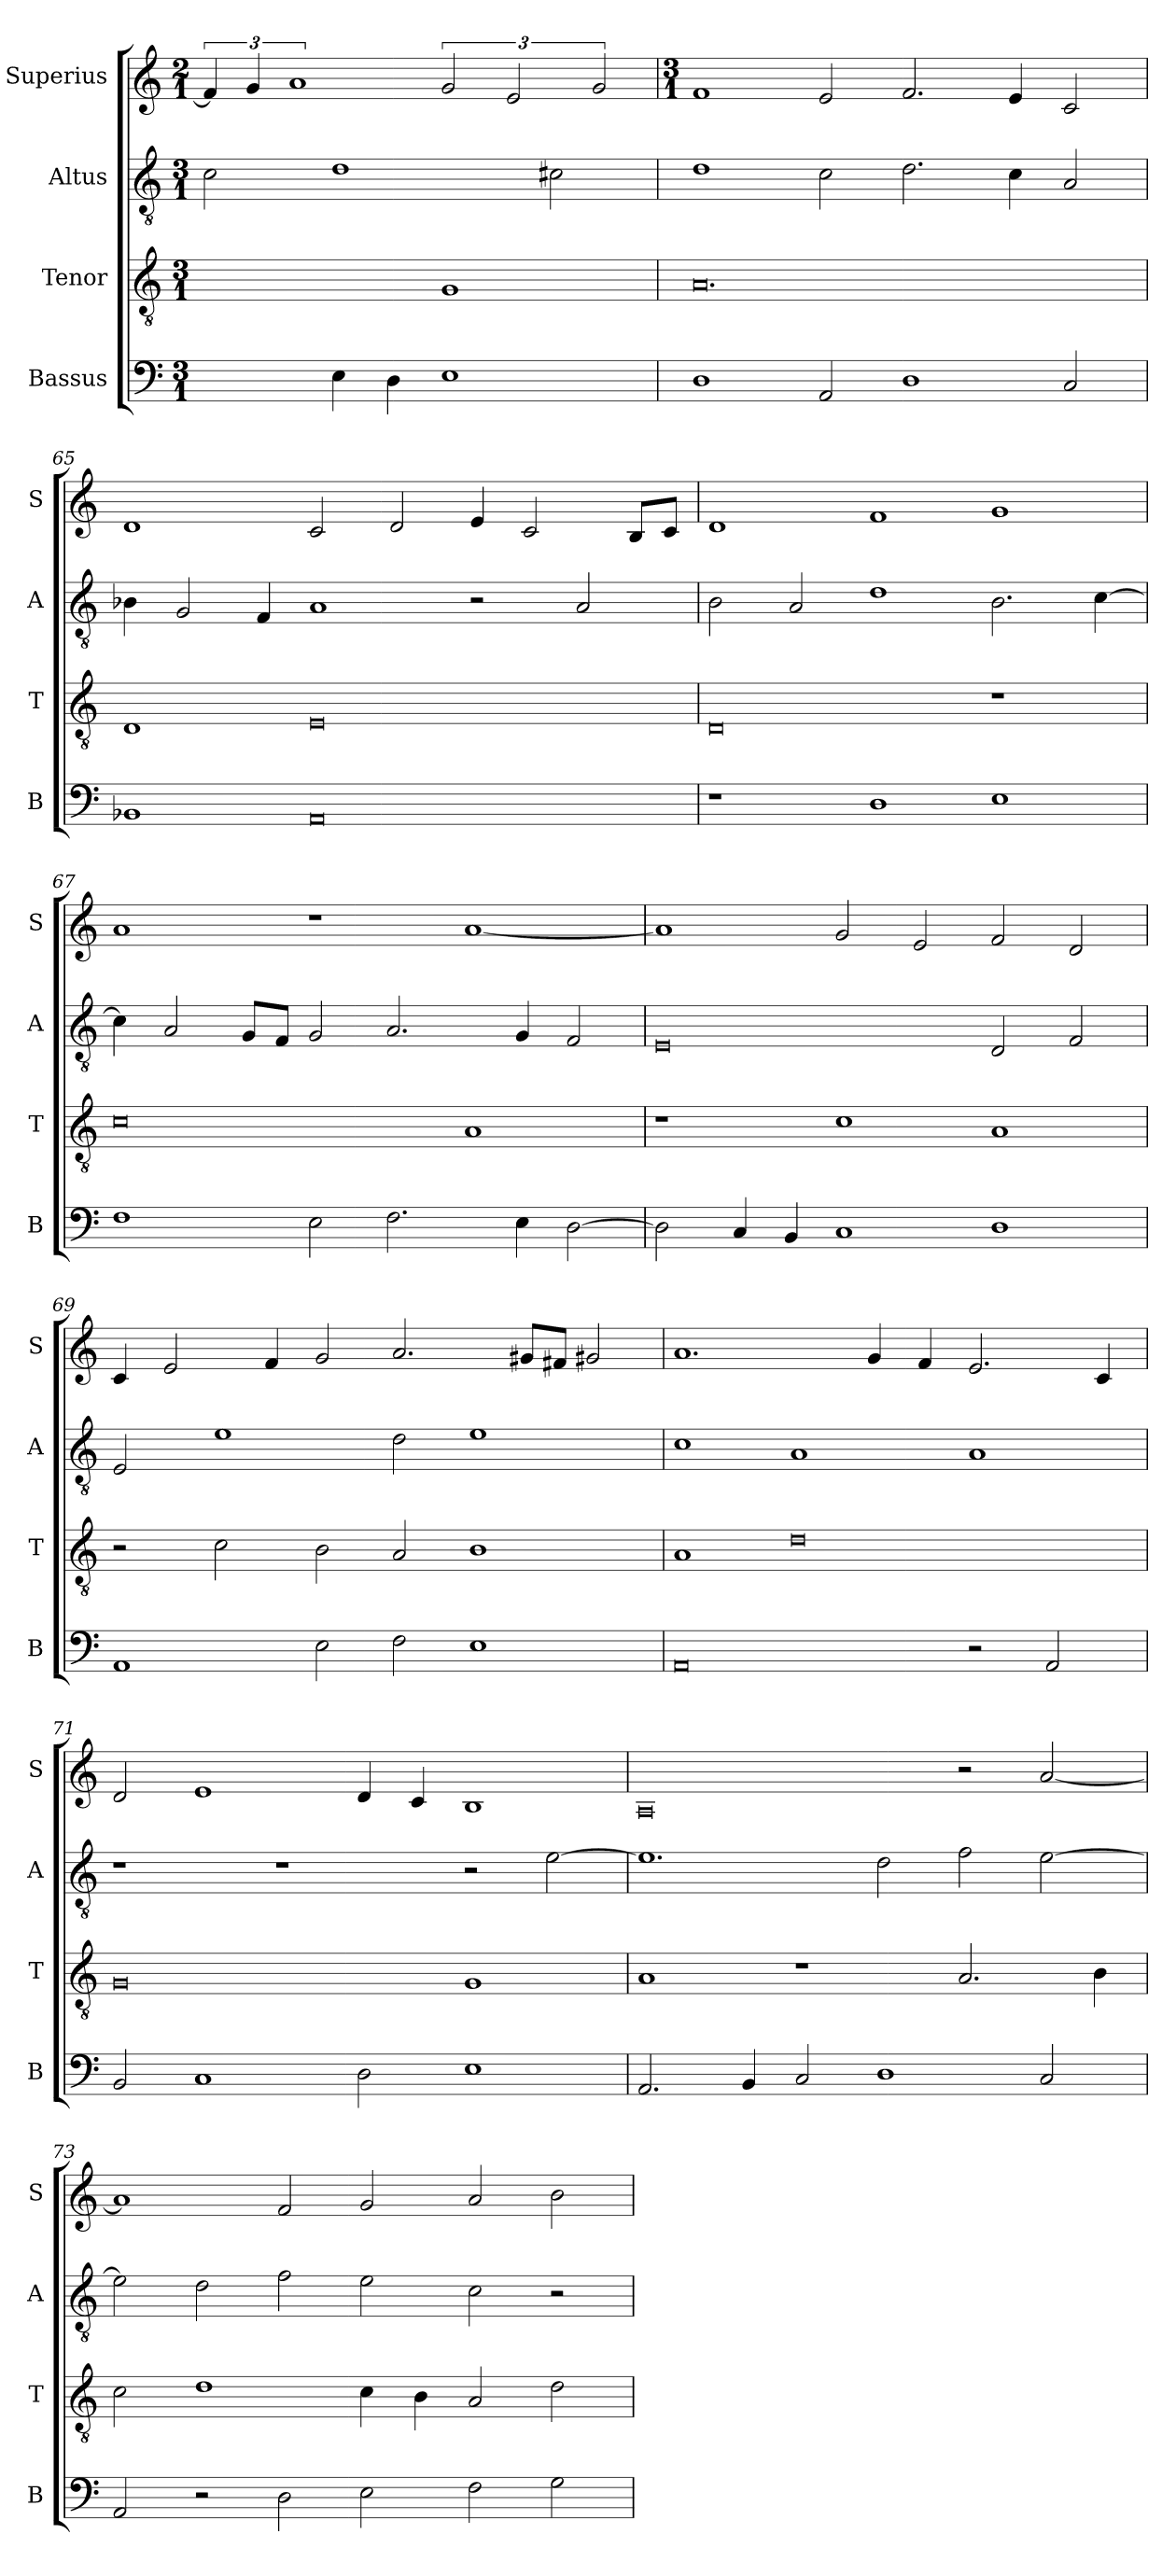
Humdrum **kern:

**kern	**kern	**kern	**kern
*part4	*part3	*part2	*part1
*staff4	*staff3	*staff2	*staff1
*I"Bassus	*I"Tenor	*I"Altus	*I"Superius
*I'B	*I'T	*I'A	*I'S
*clefF4	*clefGv2	*clefGv2	*clefG2
*k[]	*k[]	*k[]	*k[]
*M3/1	*M3/1	*M3/1	*M2/1
=	=	=	=
2Fyy]	1Fyy]	2c\	6f/]
.	.	.	6g/
.	.	.	3%2a
4E\	.	1d	.
4D\	.	.	.
1E	1G	.	3g/
.	.	.	3e/
.	.	2c#X\	.
.	.	.	3g/
=64	=64	=64	=64
*	*	*	*M3/1
1D	0.A	1d	1f
2AA/	.	2c\	2e/
1D	.	2.d\	2.f/
.	.	4c\	4e/
2C/	.	2A/	2c/
=65	=65	=65	=65
1BB-X	1D	4B-X\	1d
.	.	2G/	.
.	.	4F/	.
0AA	0E	1A	2c/
.	.	.	2d/
.	.	2r	4e/
.	.	.	2c/
.	.	2A/	.
.	.	.	8B/L
.	.	.	8c/J
=66	=66	=66	=66
1r	0D	2B\	1d
.	.	2A/	.
1D	.	1d	1f
1E	1r	2.B\	1g
.	.	[4c\	.
=67	=67	=67	=67
1F	0c	4c\]	1a
.	.	2A/	.
.	.	8G/L	.
.	.	8F/J	.
2E\	.	2G/	1r
2.F\	.	2.A/	.
.	1A	.	[1a
4E\	.	4G/	.
[2D\	.	2F/	.
=68	=68	=68	=68
2D\]	1r	0E	1a]
4C/	.	.	.
4BB/	.	.	.
1C	1c	.	2g/
.	.	.	2e/
1D	1A	2D/	2f/
.	.	2F/	2d/
=69	=69	=69	=69
1AA	2r	2E/	4c/
.	.	.	2e/
.	2c\	1e	.
.	.	.	4f/
2E\	2B\	.	2g/
2F\	2A/	2d\	2.a/
1E	1B	1e	.
.	.	.	8g#X/L
.	.	.	8f#X/J
.	.	.	2g#X/
=70	=70	=70	=70
0AA	1A	1c	1.a
.	0d	1A	.
.	.	.	4g/
.	.	.	4f/
2r	.	1A	2.e/
2AA/	.	.	.
.	.	.	4c/
=71	=71	=71	=71
2BB/	0G	1r	2d/
1C	.	.	1e
.	.	1r	.
2D\	.	.	4d/
.	.	.	4c/
1E	1G	2r	1B
.	.	[2e\	.
=72	=72	=72	=72
2.AA/	1A	1.e]	0A
4BB/	.	.	.
2C/	1r	.	.
1D	.	2d\	.
.	2.A/	2f\	2r
2C/	.	[2e\	[2a/
.	4B\	.	.
=73	=73	=73	=73
2AA/	2c\	2e\]	1a]
2r	1d	2d\	.
2D\	.	2f\	2f/
2E\	4c\	2e\	2g/
.	4B\	.	.
2F\	2A/	2c\	2a/
2G\	2d\	2r	2b\
=	=	=	=
*-	*-	*-	*-
